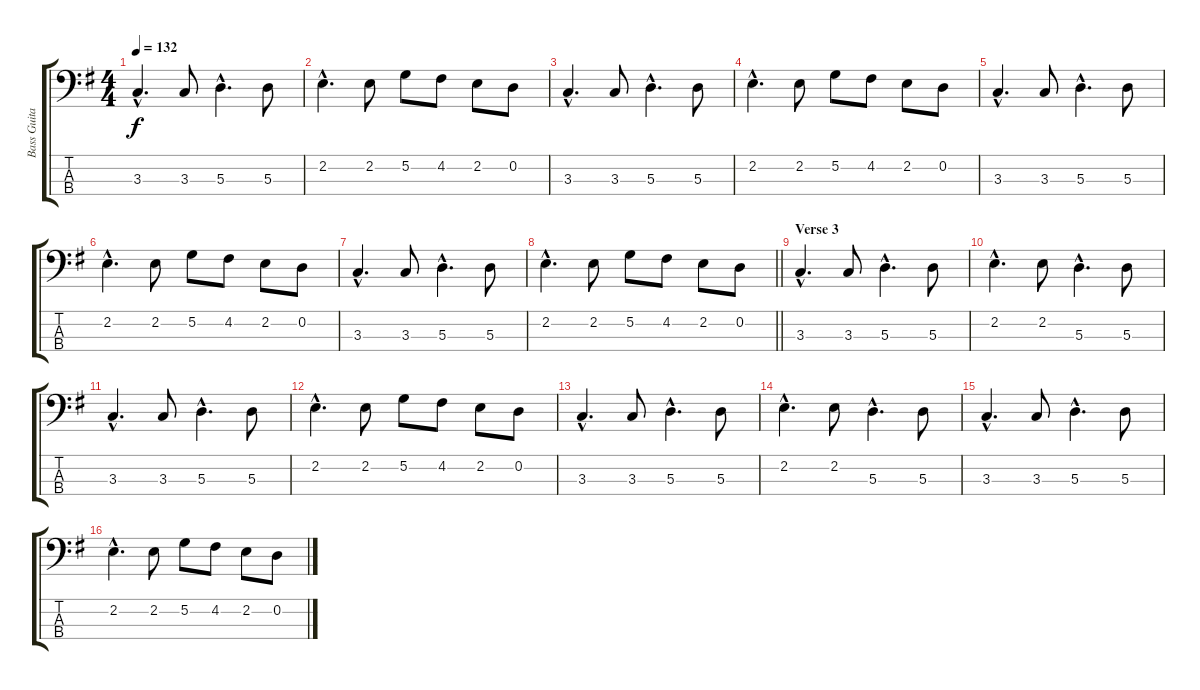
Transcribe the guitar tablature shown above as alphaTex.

\track ("Bass Guitar" "Bass Guita") {instrument electricbassfinger}
\staff {score tabs}
\tuning (G2 D2 A1 E1) {hide}
\ts (4 4)
\tempo 132
\clef f4
\ks g
3.3{hac}.4{d dy f} 3.3.8 5.3{hac}.4{d} 5.3.8 |
2.2{hac}.4{d} 2.2.8 5.2.8 4.2.8 2.2.8 0.2.8 |
3.3{hac}.4{d} 3.3.8 5.3{hac}.4{d} 5.3.8 |
2.2{hac}.4{d} 2.2.8 5.2.8 4.2.8 2.2.8 0.2.8 |
3.3{hac}.4{d} 3.3.8 5.3{hac}.4{d} 5.3.8 |
2.2{hac}.4{d} 2.2.8 5.2.8 4.2.8 2.2.8 0.2.8 |
3.3{hac}.4{d} 3.3.8 5.3{hac}.4{d} 5.3.8 |
\barLineRight lightlight
2.2{hac}.4{d} 2.2.8 5.2.8 4.2.8 2.2.8 0.2.8 |
\section ("" "Verse 3")
3.3{hac}.4{d} 3.3.8 5.3{hac}.4{d} 5.3.8 |
2.2{hac}.4{d} 2.2.8 5.3{hac}.4{d} 5.3.8 |
3.3{hac}.4{d} 3.3.8 5.3{hac}.4{d} 5.3.8 |
2.2{hac}.4{d} 2.2.8 5.2.8 4.2.8 2.2.8 0.2.8 |
3.3{hac}.4{d} 3.3.8 5.3{hac}.4{d} 5.3.8 |
2.2{hac}.4{d} 2.2.8 5.3{hac}.4{d} 5.3.8 |
3.3{hac}.4{d} 3.3.8 5.3{hac}.4{d} 5.3.8 |
2.2{hac}.4{d} 2.2.8 5.2.8 4.2.8 2.2.8 0.2.8
